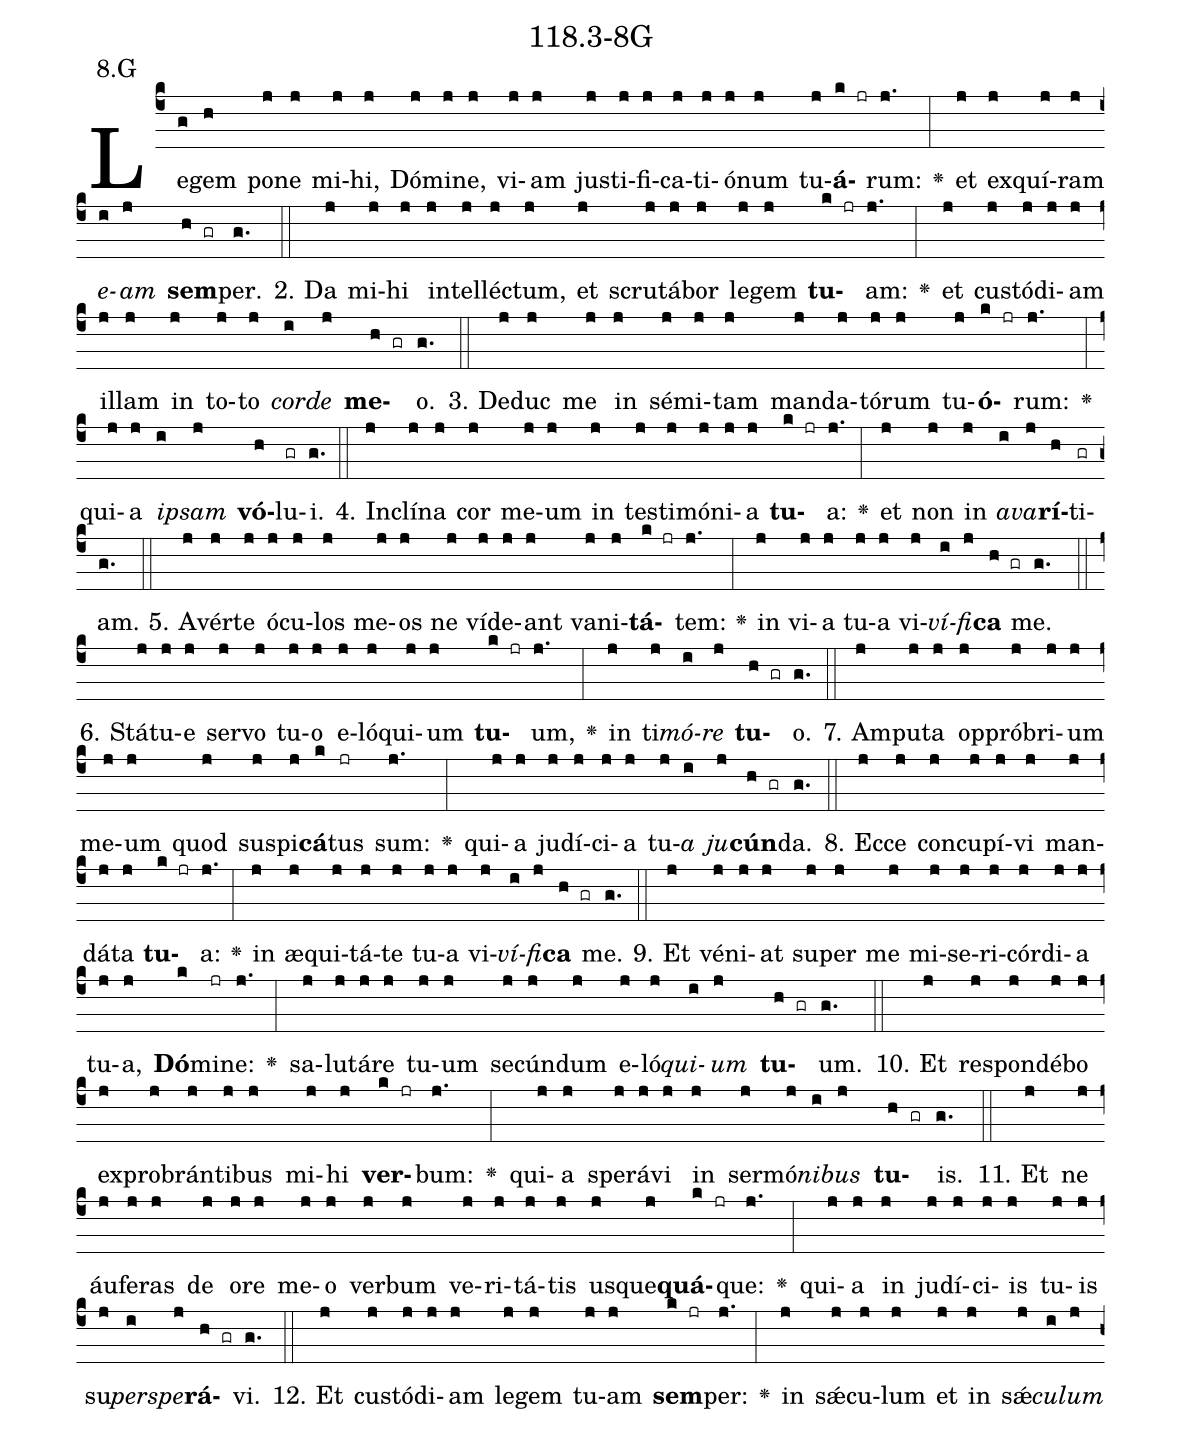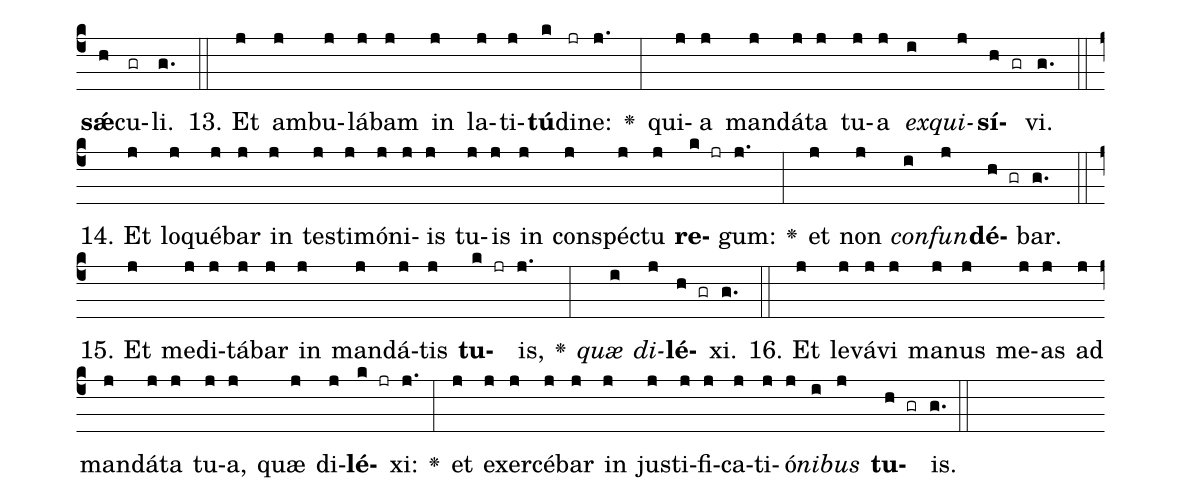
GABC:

name: 118.3-8G;
annotation: 8.G;
%%
(c4)Le(g)gem(h) po(j)ne(j) mi(j)hi,(j) Dó(j)mi(j)ne,(j) vi(j)am(j) jus(j)ti(j)fi(j)ca(j)ti(j)ó(j)num(j) tu(j)<b>á</b>(k jr)rum:(j.) <v>\greheightstar</v>(:) et(j) ex(j)quí(j)ram(j) <i>e</i>(i)<i>am</i>(j) <b>sem</b>(h gr)per.(g.) (::)
2. Da(j) mi(j)hi(j) in(j)tel(j)léc(j)tum,(j) et(j) scru(j)tá(j)bor(j) le(j)gem(j) <b>tu</b>(k jr)am:(j.) <v>\greheightstar</v>(:) et(j) cus(j)tó(j)di(j)am(j) il(j)lam(j) in(j) to(j)to(j) <i>cor</i>(i)<i>de</i>(j) <b>me</b>(h gr)o.(g.) (::)
3. De(j)duc(j) me(j) in(j) sé(j)mi(j)tam(j) man(j)da(j)tó(j)rum(j) tu(j)<b>ó</b>(k jr)rum:(j.) <v>\greheightstar</v>(:) qui(j)a(j) <i>ip</i>(i)<i>sam</i>(j) <b>vó</b>(h)lu(gr)i.(g.) (::)
4. In(j)clí(j)na(j) cor(j) me(j)um(j) in(j) tes(j)ti(j)mó(j)ni(j)a(j) <b>tu</b>(k jr)a:(j.) <v>\greheightstar</v>(:) et(j) non(j) in(j) <i>a</i>(i)<i>va</i>(j)<b>rí</b>(h)ti(gr)am.(g.) (::)
5. A(j)vér(j)te(j) ó(j)cu(j)los(j) me(j)os(j) ne(j) ví(j)de(j)ant(j) va(j)ni(j)<b>tá</b>(k jr)tem:(j.) <v>\greheightstar</v>(:) in(j) vi(j)a(j) tu(j)a(j) vi(j)<i>ví</i>(i)<i>fi</i>(j)<b>ca</b>(h gr) me.(g.) (::)
6. Stá(j)tu(j)e(j) ser(j)vo(j) tu(j)o(j) e(j)ló(j)qui(j)um(j) <b>tu</b>(k jr)um,(j.) <v>\greheightstar</v>(:) in(j) ti(j)<i>mó</i>(i)<i>re</i>(j) <b>tu</b>(h gr)o.(g.) (::)
7. Am(j)pu(j)ta(j) op(j)pró(j)bri(j)um(j) me(j)um(j) quod(j) su(j)spi(j)<b>cá</b>(k)tus(jr) sum:(j.) <v>\greheightstar</v>(:) qui(j)a(j) ju(j)dí(j)ci(j)a(j) tu(j)<i>a</i>(i) <i>ju</i>(j)<b>cún</b>(h gr)da.(g.) (::)
8. Ec(j)ce(j) con(j)cu(j)pí(j)vi(j) man(j)dá(j)ta(j) <b>tu</b>(k jr)a:(j.) <v>\greheightstar</v>(:) in(j) æ(j)qui(j)tá(j)te(j) tu(j)a(j) vi(j)<i>ví</i>(i)<i>fi</i>(j)<b>ca</b>(h gr) me.(g.) (::)
9. Et(j) vé(j)ni(j)at(j) su(j)per(j) me(j) mi(j)se(j)ri(j)cór(j)di(j)a(j) tu(j)a,(j) <b>Dó</b>(k)mi(jr)ne:(j.) <v>\greheightstar</v>(:) sa(j)lu(j)tá(j)re(j) tu(j)um(j) se(j)cún(j)dum(j) e(j)ló(j)<i>qui</i>(i)<i>um</i>(j) <b>tu</b>(h gr)um.(g.) (::)
10. Et(j) re(j)spon(j)dé(j)bo(j) ex(j)pro(j)brán(j)ti(j)bus(j) mi(j)hi(j) <b>ver</b>(k jr)bum:(j.) <v>\greheightstar</v>(:) qui(j)a(j) spe(j)rá(j)vi(j) in(j) ser(j)mó(j)<i>ni</i>(i)<i>bus</i>(j) <b>tu</b>(h gr)is.(g.) (::)
11. Et(j) ne(j) áu(j)fe(j)ras(j) de(j) o(j)re(j) me(j)o(j) ver(j)bum(j) ve(j)ri(j)tá(j)tis(j) us(j)que(j)<b>quá</b>(k jr)que:(j.) <v>\greheightstar</v>(:) qui(j)a(j) in(j) ju(j)dí(j)ci(j)is(j) tu(j)is(j) su(j)<i>per</i>(i)<i>spe</i>(j)<b>rá</b>(h gr)vi.(g.) (::)
12. Et(j) cus(j)tó(j)di(j)am(j) le(j)gem(j) tu(j)am(j) <b>sem</b>(k jr)per:(j.) <v>\greheightstar</v>(:) in(j) sǽ(j)cu(j)lum(j) et(j) in(j) sǽ(j)<i>cu</i>(i)<i>lum</i>(j) <b>sǽ</b>(h)cu(gr)li.(g.) (::)
13. Et(j) am(j)bu(j)lá(j)bam(j) in(j) la(j)ti(j)<b>tú</b>(k)di(jr)ne:(j.) <v>\greheightstar</v>(:) qui(j)a(j) man(j)dá(j)ta(j) tu(j)a(j) <i>ex</i>(i)<i>qui</i>(j)<b>sí</b>(h gr)vi.(g.) (::)
14. Et(j) lo(j)qué(j)bar(j) in(j) tes(j)ti(j)mó(j)ni(j)is(j) tu(j)is(j) in(j) con(j)spéc(j)tu(j) <b>re</b>(k jr)gum:(j.) <v>\greheightstar</v>(:) et(j) non(j) <i>con</i>(i)<i>fun</i>(j)<b>dé</b>(h gr)bar.(g.) (::)
15. Et(j) me(j)di(j)tá(j)bar(j) in(j) man(j)dá(j)tis(j) <b>tu</b>(k jr)is,(j.) <v>\greheightstar</v>(:) <i>quæ</i>(i) <i>di</i>(j)<b>lé</b>(h gr)xi.(g.) (::)
16. Et(j) le(j)vá(j)vi(j) ma(j)nus(j) me(j)as(j) ad(j) man(j)dá(j)ta(j) tu(j)a,(j) quæ(j) di(j)<b>lé</b>(k jr)xi:(j.) <v>\greheightstar</v>(:) et(j) ex(j)er(j)cé(j)bar(j) in(j) jus(j)ti(j)fi(j)ca(j)ti(j)ó(j)<i>ni</i>(i)<i>bus</i>(j) <b>tu</b>(h gr)is.(g.) (::)
